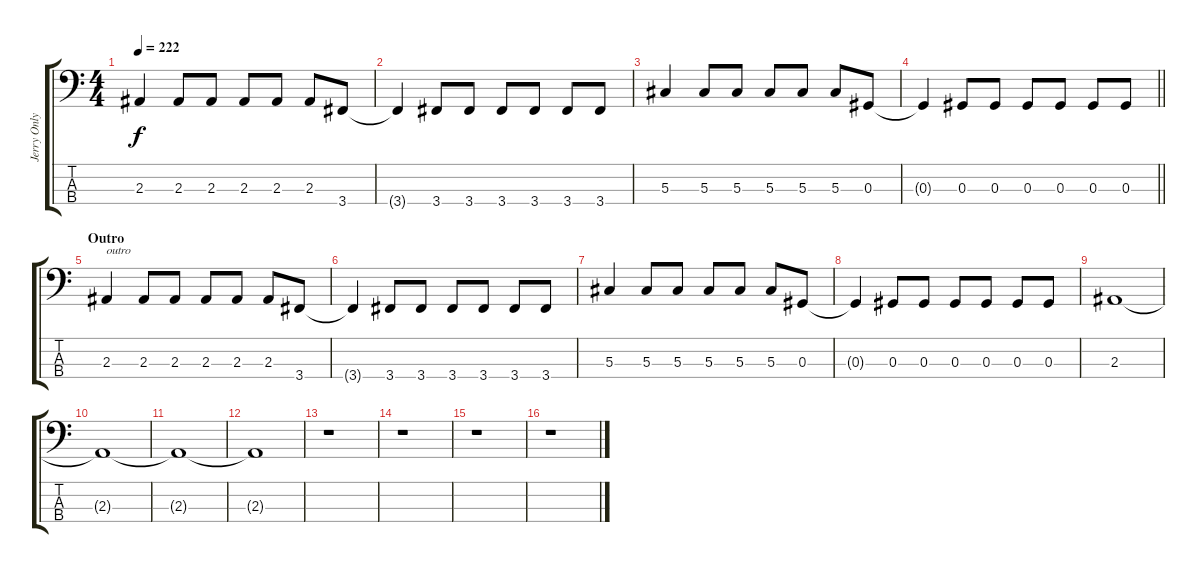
\track ("Jerry Only" "Jerry Only") {instrument acousticguitarnylon}
\staff {score tabs}
\tuning (Gb2 Db2 Ab1 Eb1) {hide}
\ts (4 4)
\tempo 222
\clef f4
\ks c
2.3.4{dy f} 2.3.8 2.3.8 2.3.8 2.3.8 2.3.8 3.4.8 |
3.4{t}.4 3.4.8 3.4.8 3.4.8 3.4.8 3.4.8 3.4.8 |
5.3.4 5.3.8 5.3.8 5.3.8 5.3.8 5.3.8 0.3.8 |
\barLineRight lightlight
0.3{t}.4 0.3.8 0.3.8 0.3.8 0.3.8 0.3.8 0.3.8 |
\section ("" "Outro")
2.3.4{txt "outro"} 2.3.8 2.3.8 2.3.8 2.3.8 2.3.8 3.4.8 |
3.4{t}.4 3.4.8 3.4.8 3.4.8 3.4.8 3.4.8 3.4.8 |
5.3.4 5.3.8 5.3.8 5.3.8 5.3.8 5.3.8 0.3.8 |
0.3{t}.4 0.3.8 0.3.8 0.3.8 0.3.8 0.3.8 0.3.8 |
2.3.1 |
2.3{t}.1 |
2.3{t}.1 |
2.3{t}.1 |
r.1 |
r.1 |
r.1 |
r.1
